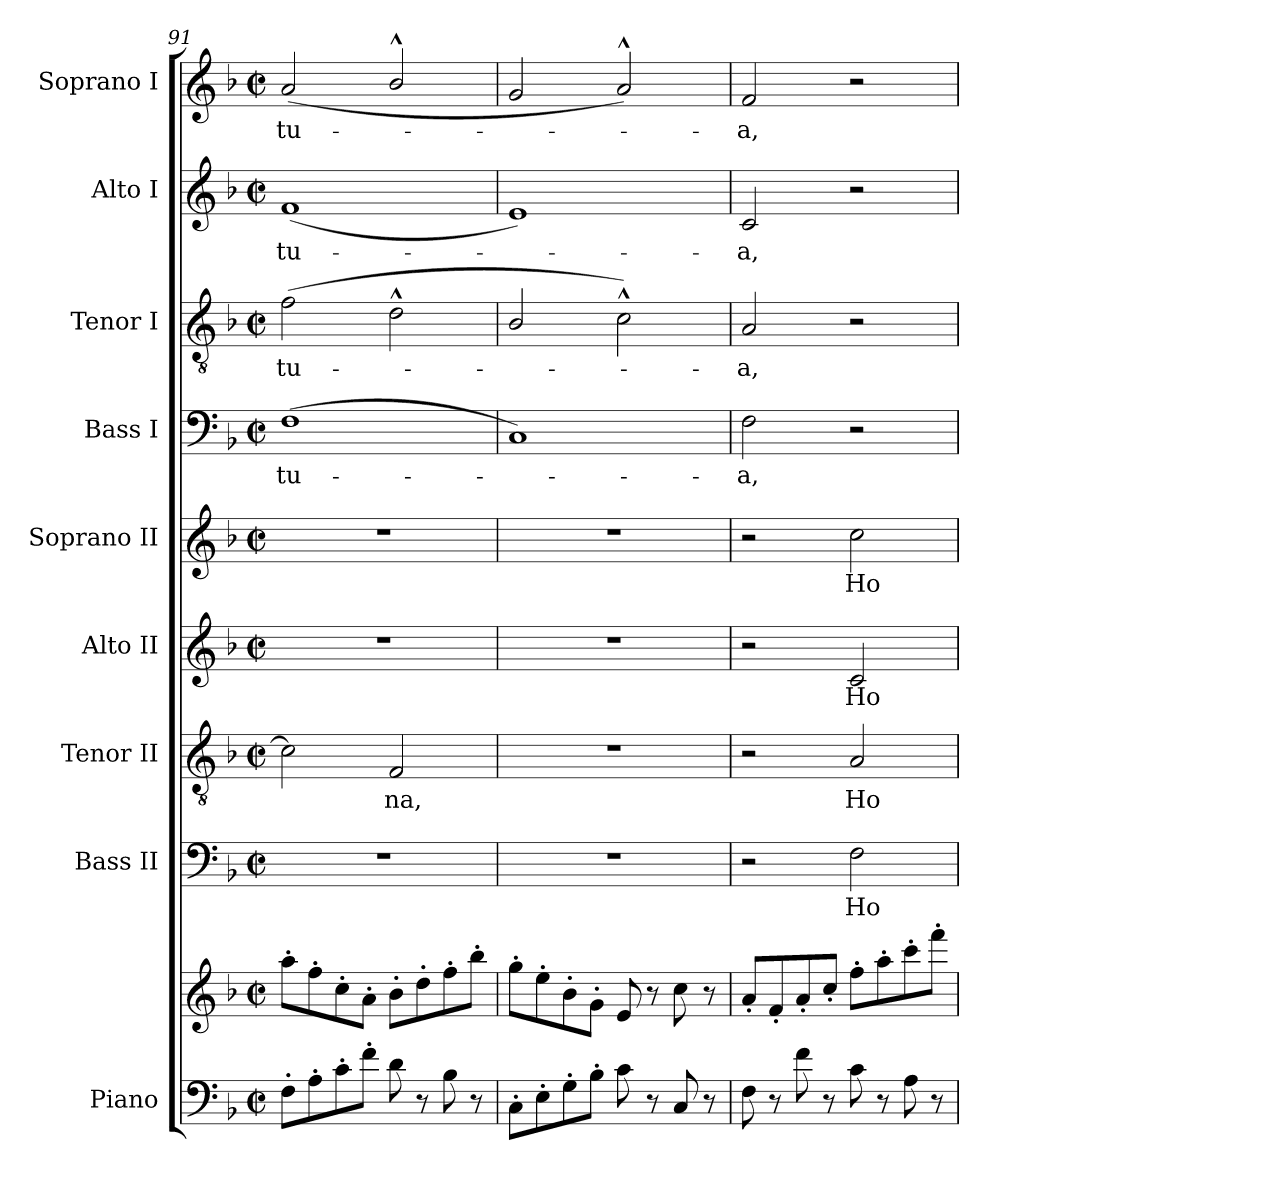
**kern	**kern	**kern	**text	**kern	**text	**kern	**text	**kern	**text	**kern	**text	**kern	**text	**kern	**text	**kern	**text
*part9	*part9	*part8	*part8	*part7	*part7	*part6	*part6	*part5	*part5	*part4	*part4	*part3	*part3	*part2	*part2	*part1	*part1
*staff10	*staff9	*staff8	*staff8	*staff7	*staff7	*staff6	*staff6	*staff5	*staff5	*staff4	*staff4	*staff3	*staff3	*staff2	*staff2	*staff1	*staff1
*I"Piano	*	*I"Bass II	*	*I"Tenor II	*	*I"Alto II	*	*I"Soprano II	*	*I"Bass I	*	*I"Tenor I	*	*I"Alto I	*	*I"Soprano I	*
*I'Pno.	*	*I'B.	*	*I'T.	*	*I'A.	*	*I'S.	*	*I'B.	*	*I'T.	*	*I'A.	*	*I'S.	*
*clefF4	*clefG2	*clefF4	*	*clefGv2	*	*clefG2	*	*clefG2	*	*clefF4	*	*clefGv2	*	*clefG2	*	*clefG2	*
*	*	*	*	*ITrd7c12	*	*	*	*	*	*	*	*ITrd7c12	*	*	*	*	*
*k[b-]	*k[b-]	*k[b-]	*	*k[b-]	*	*k[b-]	*	*k[b-]	*	*k[b-]	*	*k[b-]	*	*k[b-]	*	*k[b-]	*
*F:	*F:	*F:	*	*F:	*	*F:	*	*F:	*	*F:	*	*F:	*	*F:	*	*F:	*
*M2/2	*M2/2	*M2/2	*	*M2/2	*	*M2/2	*	*M2/2	*	*M2/2	*	*M2/2	*	*M2/2	*	*M2/2	*
*met(c|)	*met(c|)	*met(c|)	*	*met(c|)	*	*met(c|)	*	*met(c|)	*	*met(c|)	*	*met(c|)	*	*met(c|)	*	*met(c|)	*
=91	=91	=91	=91	=91	=91	=91	=91	=91	=91	=91	=91	=91	=91	=91	=91	=91	=91
!	!	!	!	!	!	!	!	!	!	!	!LO:LY:b:color=#000000	!	!	!	!	!	!
!	!	!	!	!	!	!	!	!	!	!	!	!	!LO:LY:b:color=#000000	!	!	!	!
!	!	!	!	!	!	!	!	!	!	!	!	!	!	!	!LO:LY:b:color=#000000	!	!
!	!	!	!	!	!	!	!	!	!	!	!	!	!	!	!	!	!LO:LY:b:color=#000000
8F'i\L	8aa'i\L	1r	.	2Ci\]	.	1r	.	1r	.	(1Fi	tu-	(2Fi\	tu-	(1fi	tu-	(2ai/	tu-
8A'i\	8ff'i\	.	.	.	.	.	.	.	.	.	.	.	.	.	.	.	.
8c'i\	8cc'i\	.	.	.	.	.	.	.	.	.	.	.	.	.	.	.	.
8f'i\J	8a'i\J	.	.	.	.	.	.	.	.	.	.	.	.	.	.	.	.
!	!	!	!	!	!LO:LY:b:color=#000000	!	!	!	!	!	!	!	!	!	!	!	!
8di\	8b-'i\L	.	.	2FFi/	-na,	.	.	.	.	.	.	2D^^i\	.	.	.	2b-^^i/	.
8r	8dd'i\	.	.	.	.	.	.	.	.	.	.	.	.	.	.	.	.
8B-i\	8ff'i\	.	.	.	.	.	.	.	.	.	.	.	.	.	.	.	.
8r	8bb-'i\J	.	.	.	.	.	.	.	.	.	.	.	.	.	.	.	.
=92	=92	=92	=92	=92	=92	=92	=92	=92	=92	=92	=92	=92	=92	=92	=92	=92	=92
8C'i\L	8gg'i\L	1r	.	1r	.	1r	.	1r	.	1Ci)	.	2BB-i/	.	1ei)	.	2gi/	.
8E'i\	8ee'i\	.	.	.	.	.	.	.	.	.	.	.	.	.	.	.	.
8G'i\	8b-'i\	.	.	.	.	.	.	.	.	.	.	.	.	.	.	.	.
8B-'i\J	8g'i\J	.	.	.	.	.	.	.	.	.	.	.	.	.	.	.	.
8ci\	8ei/	.	.	.	.	.	.	.	.	.	.	2C^^i\)	.	.	.	2a^^i/)	.
8r	8r	.	.	.	.	.	.	.	.	.	.	.	.	.	.	.	.
8Ci/	8cci\	.	.	.	.	.	.	.	.	.	.	.	.	.	.	.	.
8r	8r	.	.	.	.	.	.	.	.	.	.	.	.	.	.	.	.
=93	=93	=93	=93	=93	=93	=93	=93	=93	=93	=93	=93	=93	=93	=93	=93	=93	=93
!	!	!	!	!	!	!	!	!	!	!	!LO:LY:b:color=#000000	!	!	!	!	!	!
!	!	!	!	!	!	!	!	!	!	!	!	!	!LO:LY:b:color=#000000	!	!	!	!
!	!	!	!	!	!	!	!	!	!	!	!	!	!	!	!LO:LY:b:color=#000000	!	!
!	!	!	!	!	!	!	!	!	!	!	!	!	!	!	!	!	!LO:LY:b:color=#000000
8Fi\	8a'i/L	2r	.	2r	.	2r	.	2r	.	2Fi\	-a,	2AAi/	-a,	2ci/	-a,	2fi/	-a,
8r	8f'i/	.	.	.	.	.	.	.	.	.	.	.	.	.	.	.	.
8fi\	8a'i/	.	.	.	.	.	.	.	.	.	.	.	.	.	.	.	.
8r	8cc'i/J	.	.	.	.	.	.	.	.	.	.	.	.	.	.	.	.
!	!	!	!LO:LY:b:color=#000000	!	!	!	!	!	!	!	!	!	!	!	!	!	!
!	!	!	!	!	!LO:LY:b:color=#000000	!	!	!	!	!	!	!	!	!	!	!	!
!	!	!	!	!	!	!	!LO:LY:b:color=#000000	!	!	!	!	!	!	!	!	!	!
!	!	!	!	!	!	!	!	!	!LO:LY:b:color=#000000	!	!	!	!	!	!	!	!
8ci\	8ff'i\L	2Fi\	Ho-	2AAi/	Ho-	2ci/	Ho-	2cci\	Ho-	2r	.	2r	.	2r	.	2r	.
8r	8aa'i\	.	.	.	.	.	.	.	.	.	.	.	.	.	.	.	.
8Ai\	8ccc'i\	.	.	.	.	.	.	.	.	.	.	.	.	.	.	.	.
8r	8fff'i\J	.	.	.	.	.	.	.	.	.	.	.	.	.	.	.	.
=	=	=	=	=	=	=	=	=	=	=	=	=	=	=	=	=	=
*-	*-	*-	*-	*-	*-	*-	*-	*-	*-	*-	*-	*-	*-	*-	*-	*-	*-
